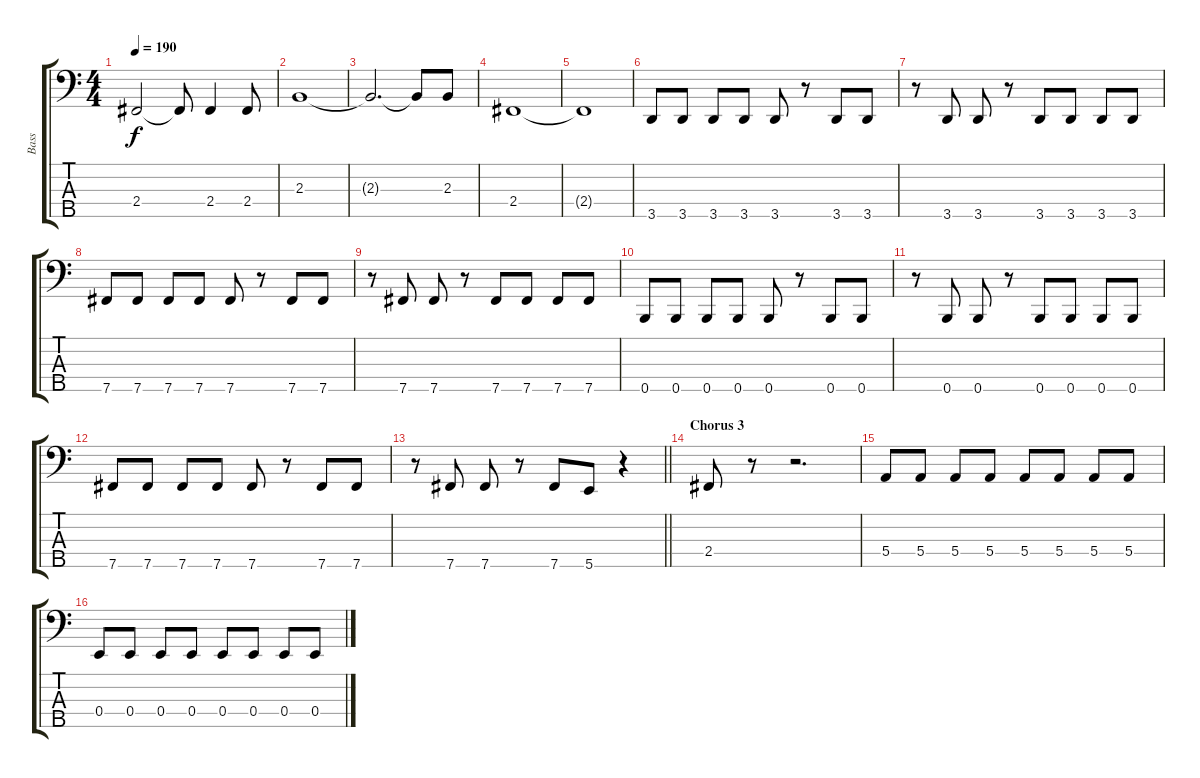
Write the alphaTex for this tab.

\track ("Bass" "Bass") {instrument electricbassfinger}
\staff {score tabs}
\tuning (G2 D2 A1 E1 B0) {hide}
\ts (4 4)
\tempo 190
\clef f4
\ks c
2.4{t}.2{dy f} 2.4{t}.8 2.4.4 2.4.8 |
2.3.1 |
2.3{t}.2{d} 2.3{t}.8 2.3.8 |
2.4.1 |
2.4{t}.1 |
3.5.8 3.5.8 3.5.8 3.5.8 3.5.8 r.8 3.5.8 3.5.8 |
r.8 3.5.8 3.5.8 r.8 3.5.8 3.5.8 3.5.8 3.5.8 |
7.5.8 7.5.8 7.5.8 7.5.8 7.5.8 r.8 7.5.8 7.5.8 |
r.8 7.5.8 7.5.8 r.8 7.5.8 7.5.8 7.5.8 7.5.8 |
0.5.8 0.5.8 0.5.8 0.5.8 0.5.8 r.8 0.5.8 0.5.8 |
r.8 0.5.8 0.5.8 r.8 0.5.8 0.5.8 0.5.8 0.5.8 |
7.5.8 7.5.8 7.5.8 7.5.8 7.5.8 r.8 7.5.8 7.5.8 |
\barLineRight lightlight
r.8 7.5.8 7.5.8 r.8 7.5.8 5.5.8 r.4 |
\section ("" "Chorus 3")
2.4.8 r.8 r.2{d} |
5.4.8 5.4.8 5.4.8 5.4.8 5.4.8 5.4.8 5.4.8 5.4.8 |
0.4.8 0.4.8 0.4.8 0.4.8 0.4.8 0.4.8 0.4.8 0.4.8
